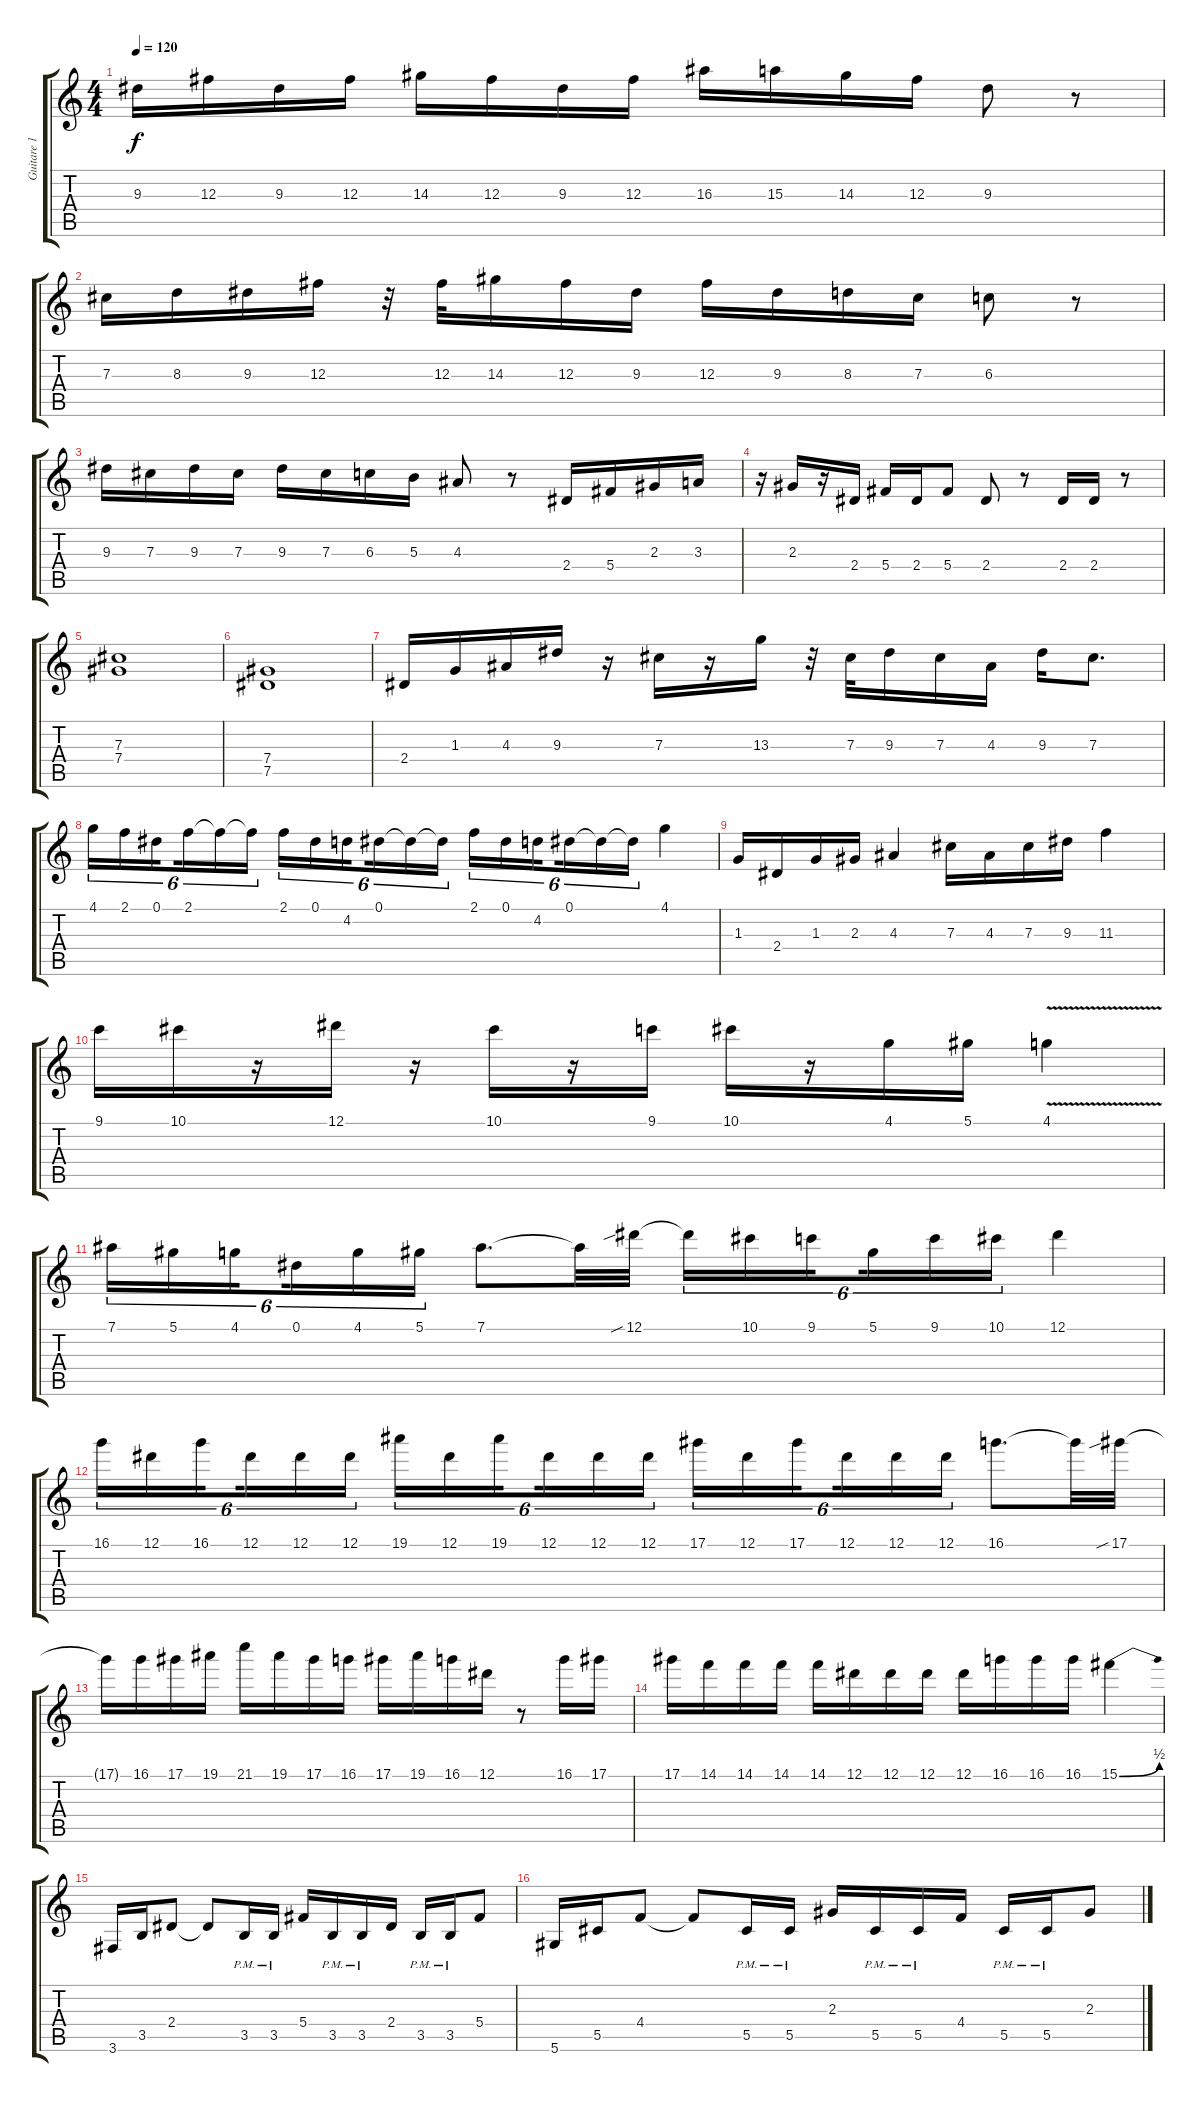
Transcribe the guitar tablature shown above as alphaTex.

\track ("Guitare 1" "Guitare 1") {instrument distortionguitar}
\staff {score tabs}
\tuning (Eb4 Bb3 Gb3 Db3 Ab2 Eb2) {hide}
\ts (4 4)
\tempo 120
\clef g2
\ks c
9.3.16{dy f} 12.3.16 9.3.16 12.3.16 14.3.16 12.3.16 9.3.16 12.3.16 16.3.16 15.3.16 14.3.16 12.3.16 9.3.8 r.8 |
7.3.16 8.3.16 9.3.16 12.3.16 r.32 12.3.32 14.3.16 12.3.16 9.3.16 12.3.16 9.3.16 8.3.16 7.3.16 6.3.8 r.8 |
9.3.16 7.3.16 9.3.16 7.3.16 9.3.16 7.3.16 6.3.16 5.3.16 4.3.8 r.8 2.4.16 5.4.16 2.3.16 3.3.16 |
r.16 2.3.16 r.16 2.4.16 5.4.16 2.4.16 5.4.8 2.4.8 r.8 2.4.16 2.4.16 r.8 |
(7.3 7.4).1 |
(7.4 7.5).1 |
2.4.16 1.3.16 4.3.16 9.3.16 r.16 7.3.16 r.16 13.3.16 r.32 7.3.32 9.3.16 7.3.16 4.3.16 9.3.16 7.3.8{d} |
4.1.16{tu (6 4)} 2.1.16{tu (6 4)} 0.1.16{tu (6 4) beam splitsecondary} 2.1.16{tu (6 4)} 2.1{t}.16{tu (6 4)} 2.1{t}.16{tu (6 4)} 2.1.16{tu (6 4)} 0.1.16{tu (6 4)} 4.2.16{tu (6 4) beam splitsecondary} 0.1.16{tu (6 4)} 0.1{t}.16{tu (6 4)} 0.1{t}.16{tu (6 4)} 2.1.16{tu (6 4)} 0.1.16{tu (6 4)} 4.2.16{tu (6 4) beam splitsecondary} 0.1.16{tu (6 4)} 0.1{t}.16{tu (6 4)} 0.1{t}.16{tu (6 4)} 4.1.4 |
1.3.16 2.4.16 1.3.16 2.3.16 4.3.4 7.3.16 4.3.16 7.3.16 9.3.16 11.3.4 |
9.1.16 10.1.16 r.16 12.1.16 r.16 10.1.16 r.16 9.1.16 10.1.16 r.16 4.1.16 5.1.16 4.1{v}.4 |
7.1.16{tu (6 4)} 5.1.16{tu (6 4)} 4.1.16{tu (6 4) beam splitsecondary} 0.1.16{tu (6 4)} 4.1.16{tu (6 4)} 5.1.16{tu (6 4)} 7.1.8{d} 7.1{t}.32 12.1{sib}.32 12.1{t}.16{tu (6 4)} 10.1.16{tu (6 4)} 9.1.16{tu (6 4) beam splitsecondary} 5.1.16{tu (6 4)} 9.1.16{tu (6 4)} 10.1.16{tu (6 4)} 12.1.4 |
16.1.16{tu (6 4)} 12.1.16{tu (6 4)} 16.1.16{tu (6 4) beam splitsecondary} 12.1.16{tu (6 4)} 12.1.16{tu (6 4)} 12.1.16{tu (6 4)} 19.1.16{tu (6 4)} 12.1.16{tu (6 4)} 19.1.16{tu (6 4) beam splitsecondary} 12.1.16{tu (6 4)} 12.1.16{tu (6 4)} 12.1.16{tu (6 4)} 17.1.16{tu (6 4)} 12.1.16{tu (6 4)} 17.1.16{tu (6 4) beam splitsecondary} 12.1.16{tu (6 4)} 12.1.16{tu (6 4)} 12.1.16{tu (6 4)} 16.1.8{d} 16.1{t}.32 17.1{sib}.32 |
17.1{t}.16 16.1.16 17.1.16 19.1.16 21.1.16 19.1.16 17.1.16 16.1.16 17.1.16 19.1.16 16.1.16 12.1.16 r.8 16.1.16 17.1.16 |
17.1.16 14.1.16 14.1.16 14.1.16 14.1.16 12.1.16 12.1.16 12.1.16 12.1.16 16.1.16 16.1.16 16.1.16 15.1{be (bend 0 0 60 2)}.4 |
3.6.16 3.5.16 2.4.8 2.4{t}.8 3.5{pm}.16 3.5{pm}.16 5.4.16 3.5{pm}.16 3.5{pm}.16 2.4.16 3.5{pm}.16 3.5{pm}.16 5.4.8 |
5.6.16 5.5.16 4.4.8 4.4{t}.8 5.5{pm}.16 5.5{pm}.16 2.3.16 5.5{pm}.16 5.5{pm}.16 4.4.16 5.5{pm}.16 5.5{pm}.16 2.3.8
